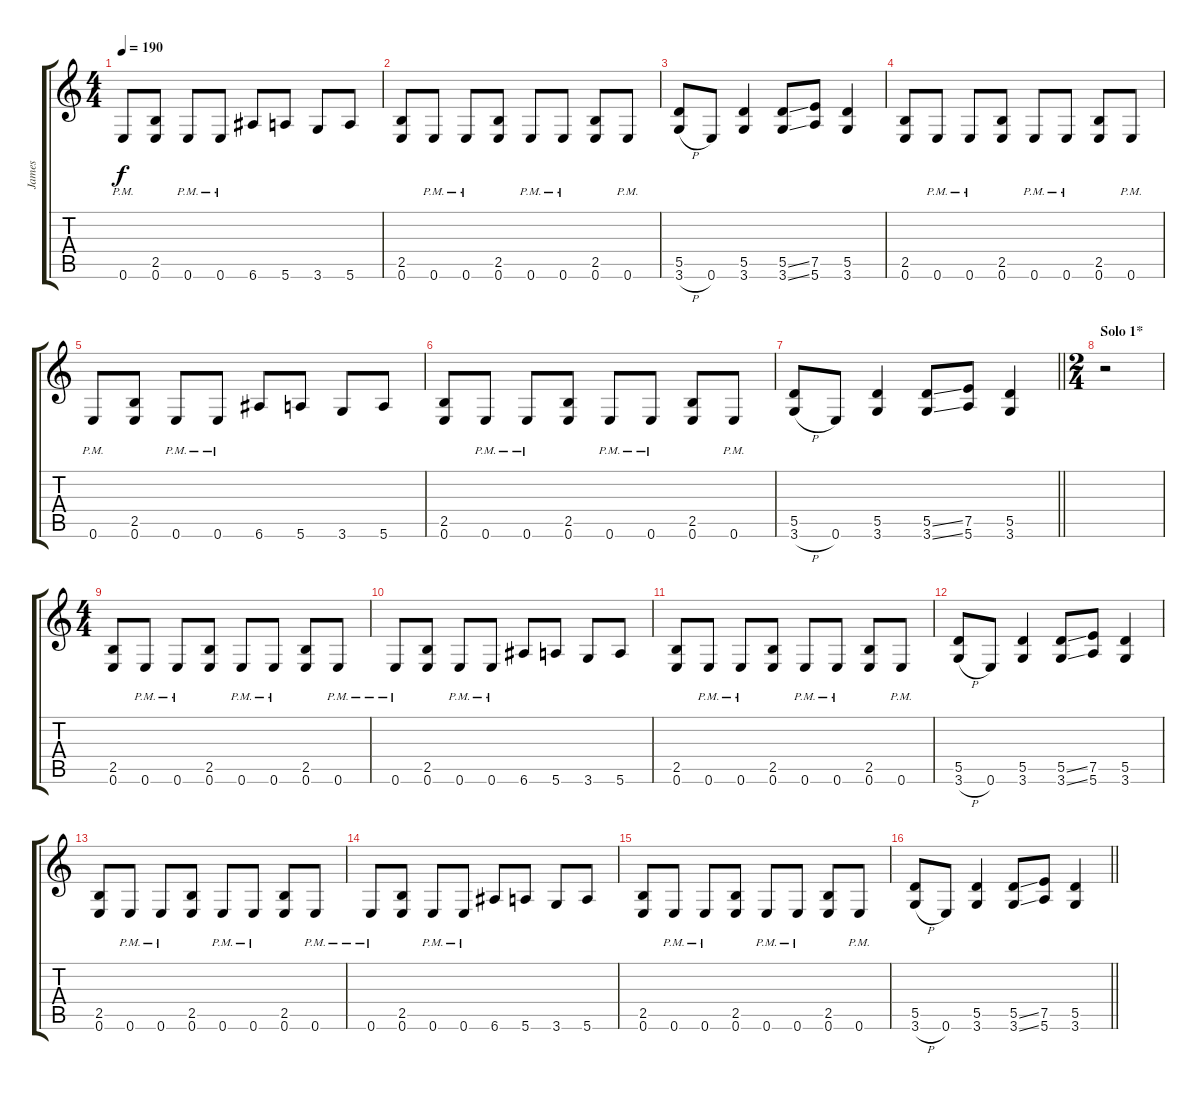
\track ("James" "James") {instrument distortionguitar}
\staff {score tabs}
\tuning (E4 B3 G3 D3 A2 E2) {hide}
\ts (4 4)
\tempo 190
\clef g2
\ks c
0.6{pm}.8{dy f} (2.5 0.6).8 0.6{pm}.8 0.6{pm}.8 6.6.8 5.6.8 3.6.8 5.6.8 |
(2.5 0.6).8 0.6{pm}.8 0.6{pm}.8 (2.5 0.6).8 0.6{pm}.8 0.6{pm}.8 (2.5 0.6).8 0.6{pm}.8 |
(5.5 3.6{h}).8 0.6.8 (5.5 3.6).4 (5.5{ss} 3.6{ss}).8 (7.5 5.6).8 (5.5 3.6).4 |
(2.5 0.6).8 0.6{pm}.8 0.6{pm}.8 (2.5 0.6).8 0.6{pm}.8 0.6{pm}.8 (2.5 0.6).8 0.6{pm}.8 |
0.6{pm}.8 (2.5 0.6).8 0.6{pm}.8 0.6{pm}.8 6.6.8 5.6.8 3.6.8 5.6.8 |
(2.5 0.6).8 0.6{pm}.8 0.6{pm}.8 (2.5 0.6).8 0.6{pm}.8 0.6{pm}.8 (2.5 0.6).8 0.6{pm}.8 |
\barLineRight lightlight
(5.5 3.6{h}).8 0.6.8 (5.5 3.6).4 (5.5{ss} 3.6{ss}).8 (7.5 5.6).8 (5.5 3.6).4 |
\ts (2 4)
\section ("" "Solo 1*")
r.2 |
\ts (4 4)
(2.5 0.6).8 0.6{pm}.8 0.6{pm}.8 (2.5 0.6).8 0.6{pm}.8 0.6{pm}.8 (2.5 0.6).8 0.6{pm}.8 |
0.6{pm}.8 (2.5 0.6).8 0.6{pm}.8 0.6{pm}.8 6.6.8 5.6.8 3.6.8 5.6.8 |
(2.5 0.6).8 0.6{pm}.8 0.6{pm}.8 (2.5 0.6).8 0.6{pm}.8 0.6{pm}.8 (2.5 0.6).8 0.6{pm}.8 |
(5.5 3.6{h}).8 0.6.8 (5.5 3.6).4 (5.5{ss} 3.6{ss}).8 (7.5 5.6).8 (5.5 3.6).4 |
(2.5 0.6).8 0.6{pm}.8 0.6{pm}.8 (2.5 0.6).8 0.6{pm}.8 0.6{pm}.8 (2.5 0.6).8 0.6{pm}.8 |
0.6{pm}.8 (2.5 0.6).8 0.6{pm}.8 0.6{pm}.8 6.6.8 5.6.8 3.6.8 5.6.8 |
(2.5 0.6).8 0.6{pm}.8 0.6{pm}.8 (2.5 0.6).8 0.6{pm}.8 0.6{pm}.8 (2.5 0.6).8 0.6{pm}.8 |
\barLineRight lightlight
(5.5 3.6{h}).8 0.6.8 (5.5 3.6).4 (5.5{ss} 3.6{ss}).8 (7.5 5.6).8 (5.5 3.6).4
